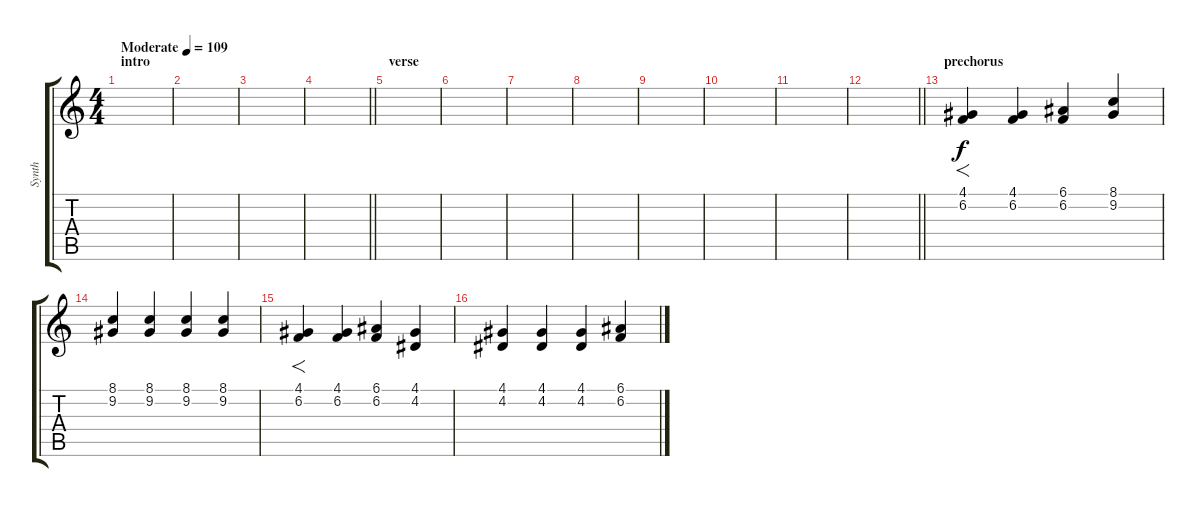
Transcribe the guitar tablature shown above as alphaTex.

\track ("Synth" "Synth") {instrument pad2warm}
\staff {score tabs}
\tuning (E4 B3 G3 D3 A2 E2) {hide}
\ts (4 4)
\section ("" "intro")
\tempo (109 "Moderate")
\clef g2
\ks c
|
|
|
\barLineRight lightlight
|
\section ("" "verse")
|
|
|
|
|
|
|
\barLineRight lightlight
|
\section ("" "prechorus")
(4.1 6.2).4{f} (4.1 6.2).4 (6.1 6.2).4 (8.1 9.2).4 |
(8.1 9.2).4 (8.1 9.2).4 (8.1 9.2).4 (8.1 9.2).4 |
(4.1 6.2).4{f} (4.1 6.2).4 (6.1 6.2).4 (4.1 4.2).4 |
(4.1 4.2).4 (4.1 4.2).4 (4.1 4.2).4 (6.1 6.2).4
